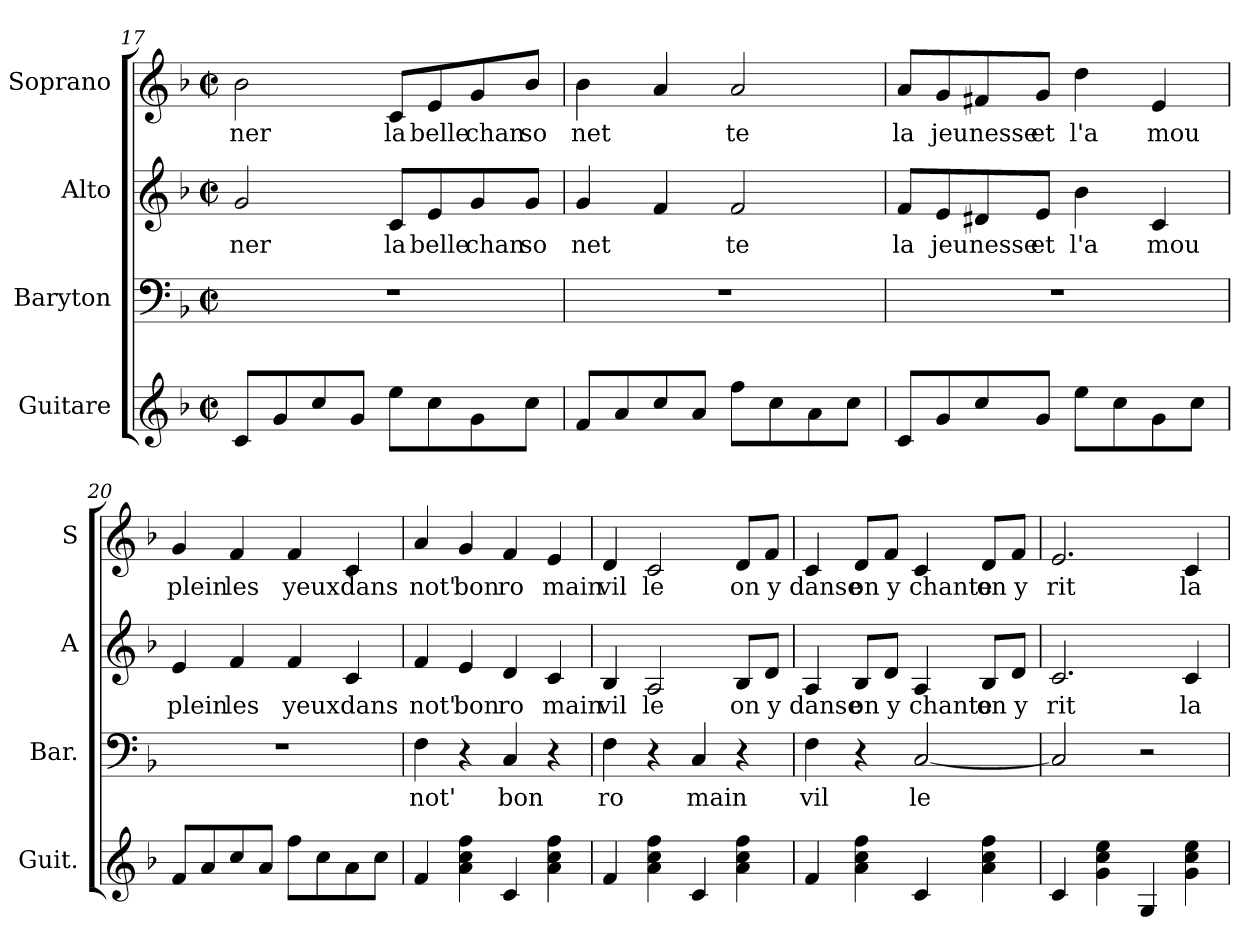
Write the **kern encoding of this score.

**kern	**kern	**text	**kern	**text	**kern	**text
*part4	*part3	*part3	*part2	*part2	*part1	*part1
*staff4	*staff3	*staff3	*staff2	*staff2	*staff1	*staff1
*I"Guitare	*I"Baryton	*	*I"Alto	*	*I"Soprano	*
*I'Guit.	*I'Bar.	*	*I'A	*	*I'S	*
!!LO:LB:g=z
*clefG2	*clefF4	*	*clefG2	*	*clefG2	*
*ITrd7c12	*	*	*	*	*	*
*k[b-]	*k[b-]	*	*k[b-]	*	*k[b-]	*
*F:	*F:	*	*F:	*	*F:	*
*M2/2	*M2/2	*	*M2/2	*	*M2/2	*
*met(c|)	*met(c|)	*	*met(c|)	*	*met(c|)	*
=17	=17	=17	=17	=17	=17	=17
!	!	!	!	!LO:LY:b	!	!
!	!	!	!	!	!	!LO:LY:b
8C/L	1r	.	2g/	ner	2b-\	ner
8G/	.	.	.	.	.	.
8c/	.	.	.	.	.	.
8G/J	.	.	.	.	.	.
!	!	!	!	!LO:LY:b	!	!
!	!	!	!	!	!	!LO:LY:b
8e\L	.	.	8c/L	la	8c/L	la
!	!	!	!	!LO:LY:b	!	!
!	!	!	!	!	!	!LO:LY:b
8c\	.	.	8e/	belle	8e/	belle
!	!	!	!	!LO:LY:b	!	!
!	!	!	!	!	!	!LO:LY:b
8G\	.	.	8g/	chan	8g/	chan
!	!	!	!	!LO:LY:b	!	!
!	!	!	!	!	!	!LO:LY:b
8c\J	.	.	8g/J	so	8b-/J	so
=18	=18	=18	=18	=18	=18	=18
!	!	!	!	!LO:LY:b	!	!
!	!	!	!	!	!	!LO:LY:b
8F/L	1r	.	4g/	net	4b-\	net
8A/	.	.	.	.	.	.
8c/	.	.	4f/	.	4a/	.
8A/J	.	.	.	.	.	.
!	!	!	!	!LO:LY:b	!	!
!	!	!	!	!	!	!LO:LY:b
8f\L	.	.	2f/	te	2a/	te
8c\	.	.	.	.	.	.
8A\	.	.	.	.	.	.
8c\J	.	.	.	.	.	.
=19	=19	=19	=19	=19	=19	=19
!	!	!	!	!LO:LY:b	!	!
!	!	!	!	!	!	!LO:LY:b
8C/L	1r	.	8f/L	la	8a/L	la
!	!	!	!	!LO:LY:b	!	!
!	!	!	!	!	!	!LO:LY:b
8G/	.	.	8e/	jeu	8g/	jeu
!	!	!	!	!LO:LY:b	!	!
!	!	!	!	!	!	!LO:LY:b
8c/	.	.	8d#X/	nesse	8f#X/	nesse
!	!	!	!	!LO:LY:b	!	!
!	!	!	!	!	!	!LO:LY:b
8G/J	.	.	8e/J	et	8g/J	et
!	!	!	!	!LO:LY:b	!	!
!	!	!	!	!	!	!LO:LY:b
8e\L	.	.	4b-\	l'a	4dd\	l'a
8c\	.	.	.	.	.	.
!	!	!	!	!LO:LY:b	!	!
!	!	!	!	!	!	!LO:LY:b
8G\	.	.	4c/	mou	4e/	mou
8c\J	.	.	.	.	.	.
!!LO:LB:g=z
=20	=20	=20	=20	=20	=20	=20
!	!	!	!	!LO:LY:b	!	!
!	!	!	!	!	!	!LO:LY:b
8F/L	1r	.	4e/	plein	4g/	plein
8A/	.	.	.	.	.	.
!	!	!	!	!LO:LY:b	!	!
!	!	!	!	!	!	!LO:LY:b
8c/	.	.	4f/	les	4f/	les
8A/J	.	.	.	.	.	.
!	!	!	!	!LO:LY:b	!	!
!	!	!	!	!	!	!LO:LY:b
8f\L	.	.	4f/	yeux	4f/	yeux
8c\	.	.	.	.	.	.
!	!	!	!	!LO:LY:b	!	!
!	!	!	!	!	!	!LO:LY:b
8A\	.	.	4c/	dans	4c/	dans
8c\J	.	.	.	.	.	.
=21	=21	=21	=21	=21	=21	=21
!	!	!LO:LY:b	!	!	!	!
!	!	!	!	!LO:LY:b	!	!
!	!	!	!	!	!	!LO:LY:b
4F/	4F\	not'	4f/	not'	4a/	not'
!	!	!	!	!LO:LY:b	!	!
!	!	!	!	!	!	!LO:LY:b
4A\ 4c\ 4f\	4r	.	4e/	bon	4g/	bon
!	!	!LO:LY:b	!	!	!	!
!	!	!	!	!LO:LY:b	!	!
!	!	!	!	!	!	!LO:LY:b
4C/	4C/	bon	4d/	ro	4f/	ro
!	!	!	!	!LO:LY:b	!	!
!	!	!	!	!	!	!LO:LY:b
4A\ 4c\ 4f\	4r	.	4c/	main	4e/	main
=22	=22	=22	=22	=22	=22	=22
!	!	!LO:LY:b	!	!	!	!
!	!	!	!	!LO:LY:b	!	!
!	!	!	!	!	!	!LO:LY:b
4F/	4F\	ro	4B-/	vil	4d/	vil
!	!	!	!	!LO:LY:b	!	!
!	!	!	!	!	!	!LO:LY:b
4A\ 4c\ 4f\	4r	.	2A/	le	2c/	le
!	!	!LO:LY:b	!	!	!	!
4C/	4C/	main	.	.	.	.
!	!	!	!	!LO:LY:b	!	!
!	!	!	!	!	!	!LO:LY:b
4A\ 4c\ 4f\	4r	.	8B-/L	on	8d/L	on
!	!	!	!	!LO:LY:b	!	!
!	!	!	!	!	!	!LO:LY:b
.	.	.	8d/J	y	8f/J	y
=23	=23	=23	=23	=23	=23	=23
!	!	!LO:LY:b	!	!	!	!
!	!	!	!	!LO:LY:b	!	!
!	!	!	!	!	!	!LO:LY:b
4F/	4F\	vil	4A/	danse	4c/	danse
!	!	!	!	!LO:LY:b	!	!
!	!	!	!	!	!	!LO:LY:b
4A\ 4c\ 4f\	4r	.	8B-/L	on	8d/L	on
!	!	!	!	!LO:LY:b	!	!
!	!	!	!	!	!	!LO:LY:b
.	.	.	8d/J	y	8f/J	y
!	!	!LO:LY:b	!	!	!	!
!	!	!	!	!LO:LY:b	!	!
!	!	!	!	!	!	!LO:LY:b
4C/	[2C/	le	4A/	chante	4c/	chante
!	!	!	!	!LO:LY:b	!	!
!	!	!	!	!	!	!LO:LY:b
4A\ 4c\ 4f\	.	.	8B-/L	on	8d/L	on
!	!	!	!	!LO:LY:b	!	!
!	!	!	!	!	!	!LO:LY:b
.	.	.	8d/J	y	8f/J	y
!!LO:PB:g=z
=24	=24	=24	=24	=24	=24	=24
!	!	!	!	!LO:LY:b	!	!
!	!	!	!	!	!	!LO:LY:b
4C/	2C/]	.	2.c/	rit	2.e/	rit
4G\ 4c\ 4e\	.	.	.	.	.	.
4GG/	2r	.	.	.	.	.
!	!	!	!	!LO:LY:b	!	!
!	!	!	!	!	!	!LO:LY:b
4G\ 4c\ 4e\	.	.	4c/	la	4c/	la
=	=	=	=	=	=	=
*-	*-	*-	*-	*-	*-	*-
